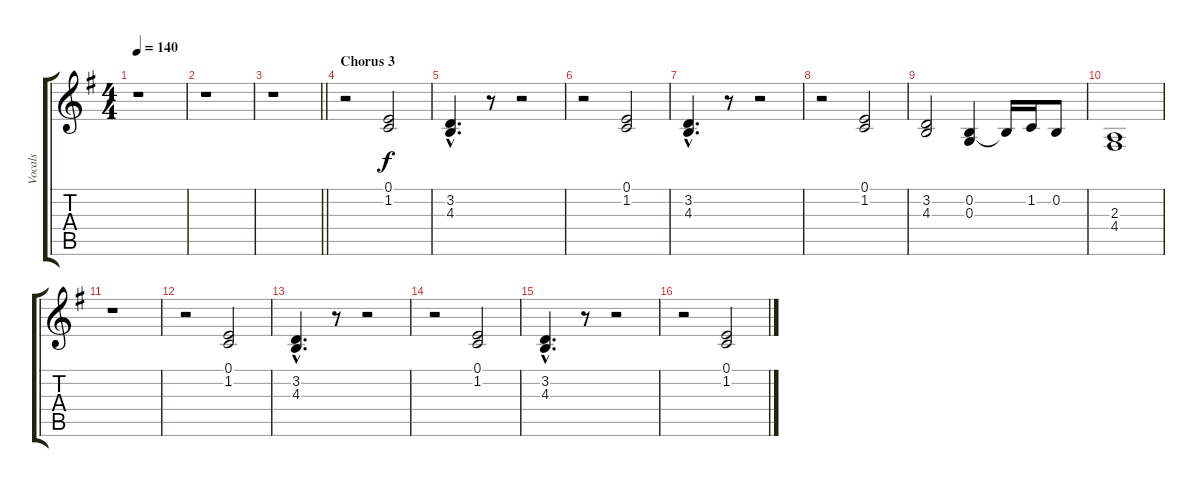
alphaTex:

\track ("Vocals" "Vocals") {instrument synthvoice}
\staff {score tabs}
\tuning (E4 B3 G3 D3 A2 E2) {hide}
\ts (4 4)
\tempo 140
\clef g2
\ks g
r.1{dy f} |
r.1 |
\barLineRight lightlight
r.1 |
\section ("" "Chorus 3")
r.2 (0.1 1.2).2 |
(3.2{hac} 4.3{hac}).4{d} r.8 r.2 |
r.2 (0.1 1.2).2 |
(3.2{hac} 4.3{hac}).4{d} r.8 r.2 |
r.2 (0.1 1.2).2 |
(3.2 4.3).2 (0.2 0.3).4 0.2{t}.16 1.2.16 0.2.8 |
(2.3 4.4).1 |
r.1 |
r.2 (0.1 1.2).2 |
(3.2{hac} 4.3{hac}).4{d} r.8 r.2 |
r.2 (0.1 1.2).2 |
(3.2{hac} 4.3{hac}).4{d} r.8 r.2 |
r.2 (0.1 1.2).2
